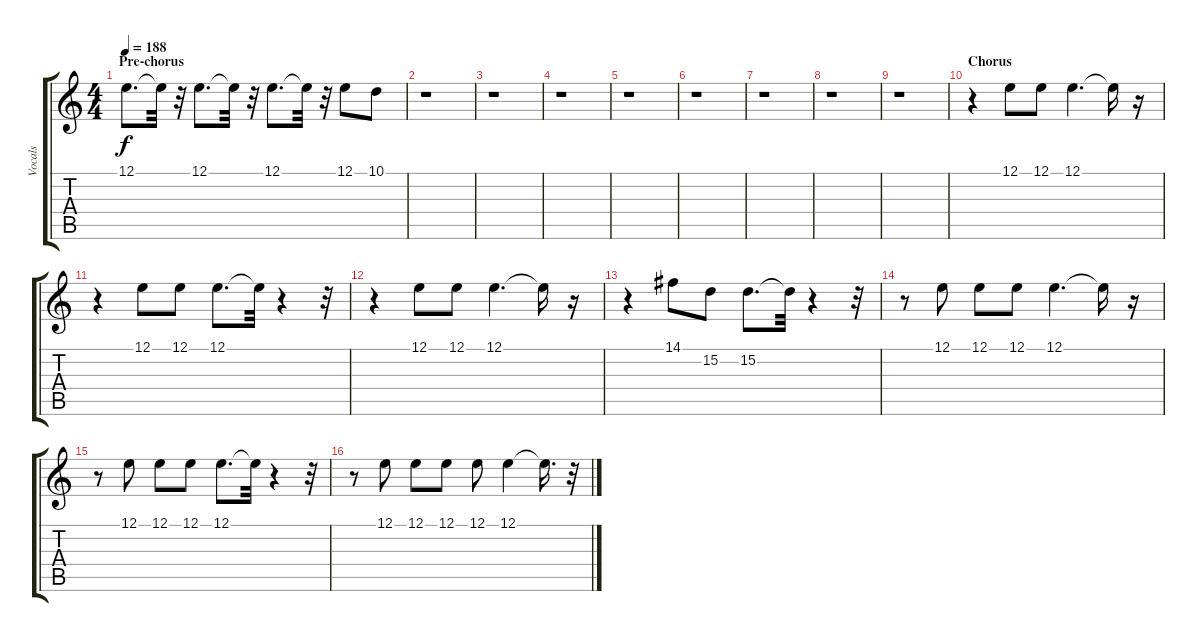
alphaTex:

\track ("Vocals" "Vocals") {instrument lead6voice}
\staff {score tabs}
\tuning (E4 B3 G3 D3 A2 E2) {hide}
\ts (4 4)
\section ("" "Pre-chorus")
\tempo 188
\clef g2
\ks c
12.1.8{d dy f} 12.1{t}.32 r.32 12.1.8{d} 12.1{t}.32 r.32 12.1.8{d} 12.1{t}.32 r.32 12.1.8 10.1.8 |
r.1 |
r.1 |
r.1 |
r.1 |
r.1 |
r.1 |
r.1 |
r.1 |
\section ("" "Chorus")
r.4 12.1.8 12.1.8 12.1.4{d} 12.1{t}.16 r.16 |
r.4 12.1.8 12.1.8 12.1.8{d} 12.1{t}.32 r.4 r.32 |
r.4 12.1.8 12.1.8 12.1.4{d} 12.1{t}.16 r.16 |
r.4 14.1.8 15.2.8 15.2.8{d} 15.2{t}.32 r.4 r.32 |
r.8 12.1.8 12.1.8 12.1.8 12.1.4{d} 12.1{t}.16 r.16 |
r.8 12.1.8 12.1.8 12.1.8 12.1.8{d} 12.1{t}.32 r.4 r.32 |
r.8 12.1.8 12.1.8 12.1.8 12.1.8 12.1.4 12.1{t}.16{d} r.32
